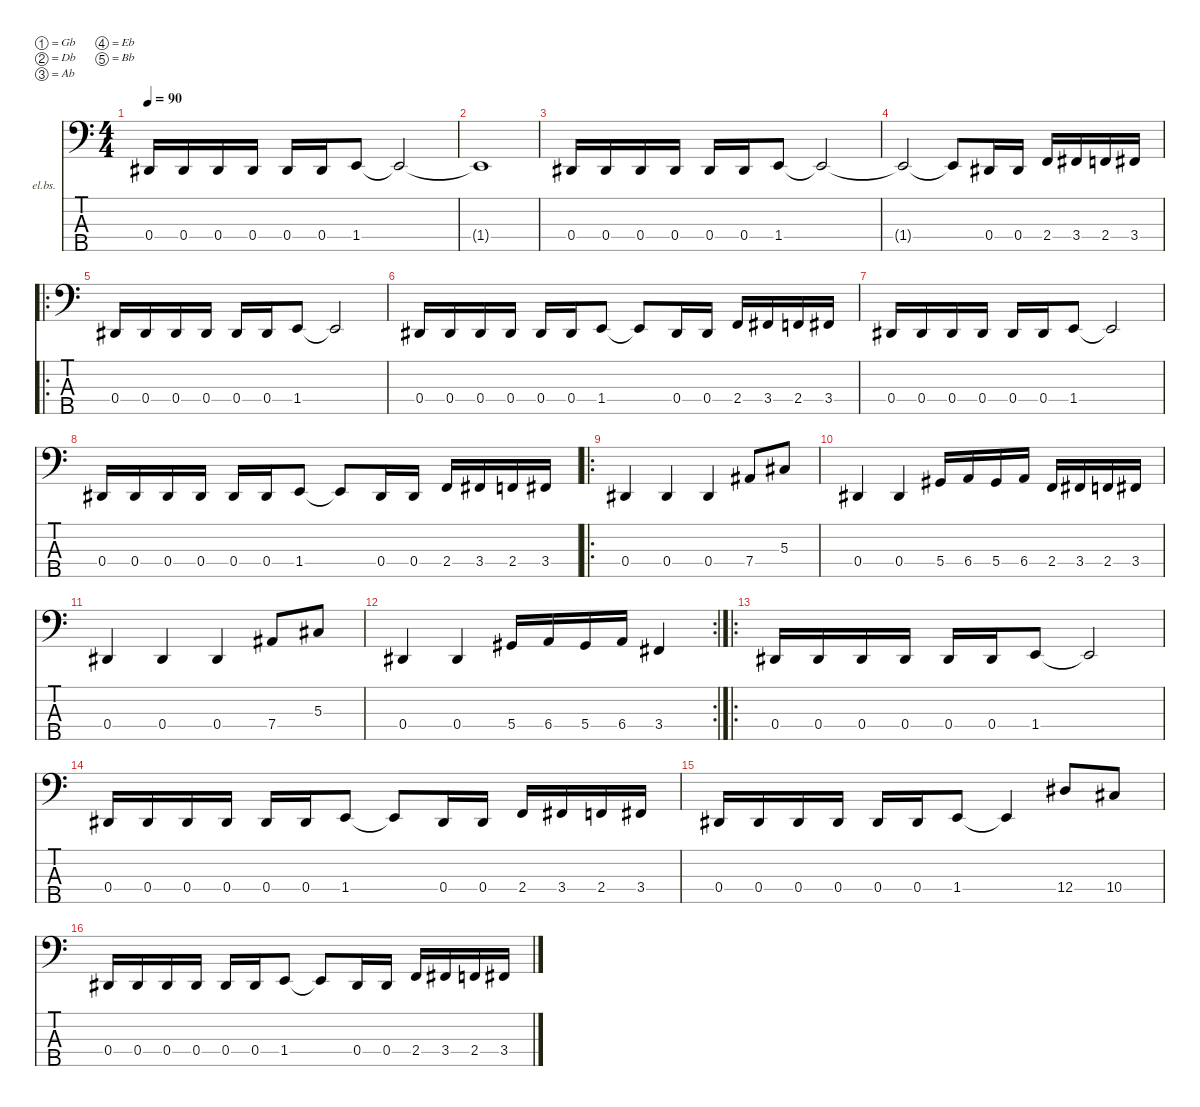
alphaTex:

\defaultSystemsLayout 4
\hideDynamics
\bracketExtendMode nobrackets
\firstSystemTrackNameOrientation horizontal
\otherSystemsTrackNameOrientation horizontal
\track ("Electric Bass" "el.bs.") {instrument electricbassfinger}
\staff {score tabs}
\tuning (Gb2 Db2 Ab1 Eb1 Bb0)
\ts (4 4)
\beaming (8 2 2 2 2)
\tempo 90
\clef f4
\ks c
0.4{acc #}.16{dy ff instrument electricbassfinger beam Up} 0.4{acc #}.16{beam Up} 0.4{acc #}.16{beam Up} 0.4{acc #}.16{beam Up} 0.4{acc #}.16{beam Up} 0.4{acc #}.16{beam Up} 1.4.8{beam Up} 1.4{t}.2{beam Up} |
1.4{t}.1{beam Up} |
0.4{acc #}.16{beam Up} 0.4{acc #}.16{beam Up} 0.4{acc #}.16{beam Up} 0.4{acc #}.16{beam Up} 0.4{acc #}.16{beam Up} 0.4{acc #}.16{beam Up} 1.4.8{beam Up} 1.4{t}.2{beam Up} |
1.4{t}.2{beam Up} 1.4{t}.8{beam Up} 0.4{acc #}.16{beam Up} 0.4{acc #}.16{beam Up} 2.4.16{beam Up} 3.4{acc #}.16{beam Up} 2.4.16{beam Up} 3.4{acc #}.16{beam Up} |
\ro
0.4{acc #}.16{beam Up} 0.4{acc #}.16{beam Up} 0.4{acc #}.16{beam Up} 0.4{acc #}.16{beam Up} 0.4{acc #}.16{beam Up} 0.4{acc #}.16{beam Up} 1.4.8{beam Up} 1.4{t}.2{beam Up} |
0.4{acc #}.16{beam Up} 0.4{acc #}.16{beam Up} 0.4{acc #}.16{beam Up} 0.4{acc #}.16{beam Up} 0.4{acc #}.16{beam Up} 0.4{acc #}.16{beam Up} 1.4.8{beam Up} 1.4{t}.8{beam Up} 0.4{acc #}.16{beam Up} 0.4{acc #}.16{beam Up} 2.4.16{beam Up} 3.4{acc #}.16{beam Up} 2.4.16{beam Up} 3.4{acc #}.16{beam Up} |
0.4{acc #}.16{beam Up} 0.4{acc #}.16{beam Up} 0.4{acc #}.16{beam Up} 0.4{acc #}.16{beam Up} 0.4{acc #}.16{beam Up} 0.4{acc #}.16{beam Up} 1.4.8{beam Up} 1.4{t}.2{beam Up} |
0.4{acc #}.16{beam Up} 0.4{acc #}.16{beam Up} 0.4{acc #}.16{beam Up} 0.4{acc #}.16{beam Up} 0.4{acc #}.16{beam Up} 0.4{acc #}.16{beam Up} 1.4.8{beam Up} 1.4{t}.8{beam Up} 0.4{acc #}.16{beam Up} 0.4{acc #}.16{beam Up} 2.4.16{beam Up} 3.4{acc #}.16{beam Up} 2.4.16{beam Up} 3.4{acc #}.16{beam Up} |
\ro
0.4{acc #}.4{beam Up} 0.4{acc #}.4{beam Up} 0.4{acc #}.4{beam Up} 7.4{acc #}.8{beam Up} 5.3{acc #}.8{beam Up} |
0.4{acc #}.4{beam Up} 0.4{acc #}.4{beam Up} 5.4{acc #}.16{beam Up} 6.4.16{beam Up} 5.4{acc #}.16{beam Up} 6.4.16{beam Up} 2.4.16{beam Up} 3.4{acc #}.16{beam Up} 2.4.16{beam Up} 3.4{acc #}.16{beam Up} |
0.4{acc #}.4{beam Up} 0.4{acc #}.4{beam Up} 0.4{acc #}.4{beam Up} 7.4{acc #}.8{beam Up} 5.3{acc #}.8{beam Up} |
\rc 2
0.4{acc #}.4{beam Up} 0.4{acc #}.4{beam Up} 5.4{acc #}.16{beam Up} 6.4.16{beam Up} 5.4{acc #}.16{beam Up} 6.4.16{beam Up} 3.4{acc #}.4{beam Up} |
\ro
0.4{acc #}.16{beam Up} 0.4{acc #}.16{beam Up} 0.4{acc #}.16{beam Up} 0.4{acc #}.16{beam Up} 0.4{acc #}.16{beam Up} 0.4{acc #}.16{beam Up} 1.4.8{beam Up} 1.4{t}.2{beam Up} |
0.4{acc #}.16{beam Up} 0.4{acc #}.16{beam Up} 0.4{acc #}.16{beam Up} 0.4{acc #}.16{beam Up} 0.4{acc #}.16{beam Up} 0.4{acc #}.16{beam Up} 1.4.8{beam Up} 1.4{t}.8{beam Up} 0.4{acc #}.16{beam Up} 0.4{acc #}.16{beam Up} 2.4.16{beam Up} 3.4{acc #}.16{beam Up} 2.4.16{beam Up} 3.4{acc #}.16{beam Up} |
0.4{acc #}.16{beam Up} 0.4{acc #}.16{beam Up} 0.4{acc #}.16{beam Up} 0.4{acc #}.16{beam Up} 0.4{acc #}.16{beam Up} 0.4{acc #}.16{beam Up} 1.4.8{beam Up} 1.4{t}.4{beam Up} 12.4{acc #}.8{beam Up} 10.4{acc #}.8{beam Up} |
0.4{acc #}.16{beam Up} 0.4{acc #}.16{beam Up} 0.4{acc #}.16{beam Up} 0.4{acc #}.16{beam Up} 0.4{acc #}.16{beam Up} 0.4{acc #}.16{beam Up} 1.4.8{beam Up} 1.4{t}.8{beam Up} 0.4{acc #}.16{beam Up} 0.4{acc #}.16{beam Up} 2.4.16{beam Up} 3.4{acc #}.16{beam Up} 2.4.16{beam Up} 3.4{acc #}.16{beam Up}
